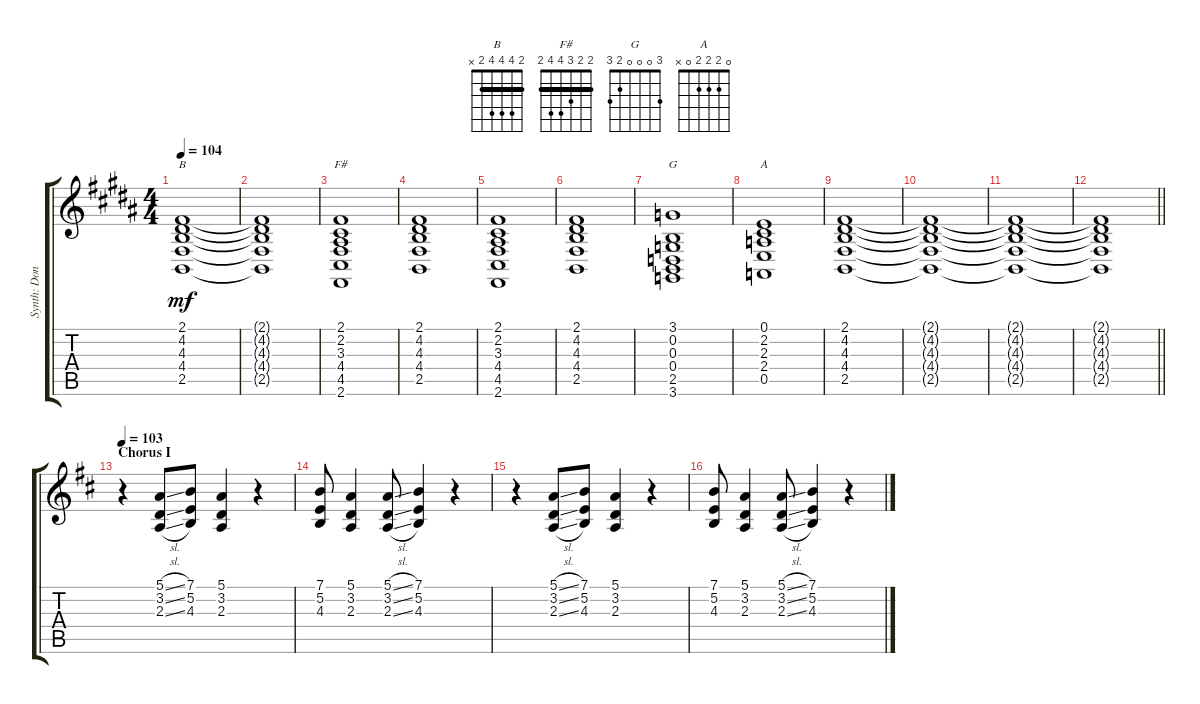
\track ("Synth: Don" "Synth: Don") {instrument pad3polysynth}
\staff {score tabs}
\tuning (E4 B3 G3 D3 A2 E2) {hide}
\chord ("B" 2 4 4 4 2 x) {barre 2}
\chord ("F#" 2 2 3 4 4 2) {barre 2}
\chord ("G" 3 0 0 0 2 3)
\chord ("A" 0 2 2 2 0 x)
\ts (4 4)
\tempo 104
\clef g2
\ks b
(2.1 4.2 4.3 4.4 2.5).1{ch "B" dy mf} |
(2.1{t} 4.2{t} 4.3{t} 4.4{t} 2.5{t}).1 |
(2.1 2.2 3.3 4.4 4.5 2.6).1{ch "F#"} |
(2.1 4.2 4.3 4.4 2.5).1 |
(2.1 2.2 3.3 4.4 4.5 2.6).1 |
(2.1 4.2 4.3 4.4 2.5).1 |
(3.1 0.2 0.3 0.4 2.5 3.6).1{ch "G"} |
(0.1 2.2 2.3 2.4 0.5).1{ch "A"} |
(2.1 4.2 4.3 4.4 2.5).1 |
(2.1{t} 4.2{t} 4.3{t} 4.4{t} 2.5{t}).1 |
(2.1{t} 4.2{t} 4.3{t} 4.4{t} 2.5{t}).1 |
\barLineRight lightlight
(2.1{t} 4.2{t} 4.3{t} 4.4{t} 2.5{t}).1 |
\section ("" "Chorus I")
\tempo 103
\ks d
r.4 (5.1{sl} 3.2{sl} 2.3{sl}).8 (7.1 5.2 4.3).8 (5.1 3.2 2.3).4 r.4 |
(7.1 5.2 4.3).8 (5.1 3.2 2.3).4 (5.1{sl} 3.2{sl} 2.3{sl}).8 (7.1 5.2 4.3).4 r.4 |
r.4 (5.1{sl} 3.2{sl} 2.3{sl}).8 (7.1 5.2 4.3).8 (5.1 3.2 2.3).4 r.4 |
(7.1 5.2 4.3).8 (5.1 3.2 2.3).4 (5.1{sl} 3.2{sl} 2.3{sl}).8 (7.1 5.2 4.3).4 r.4
